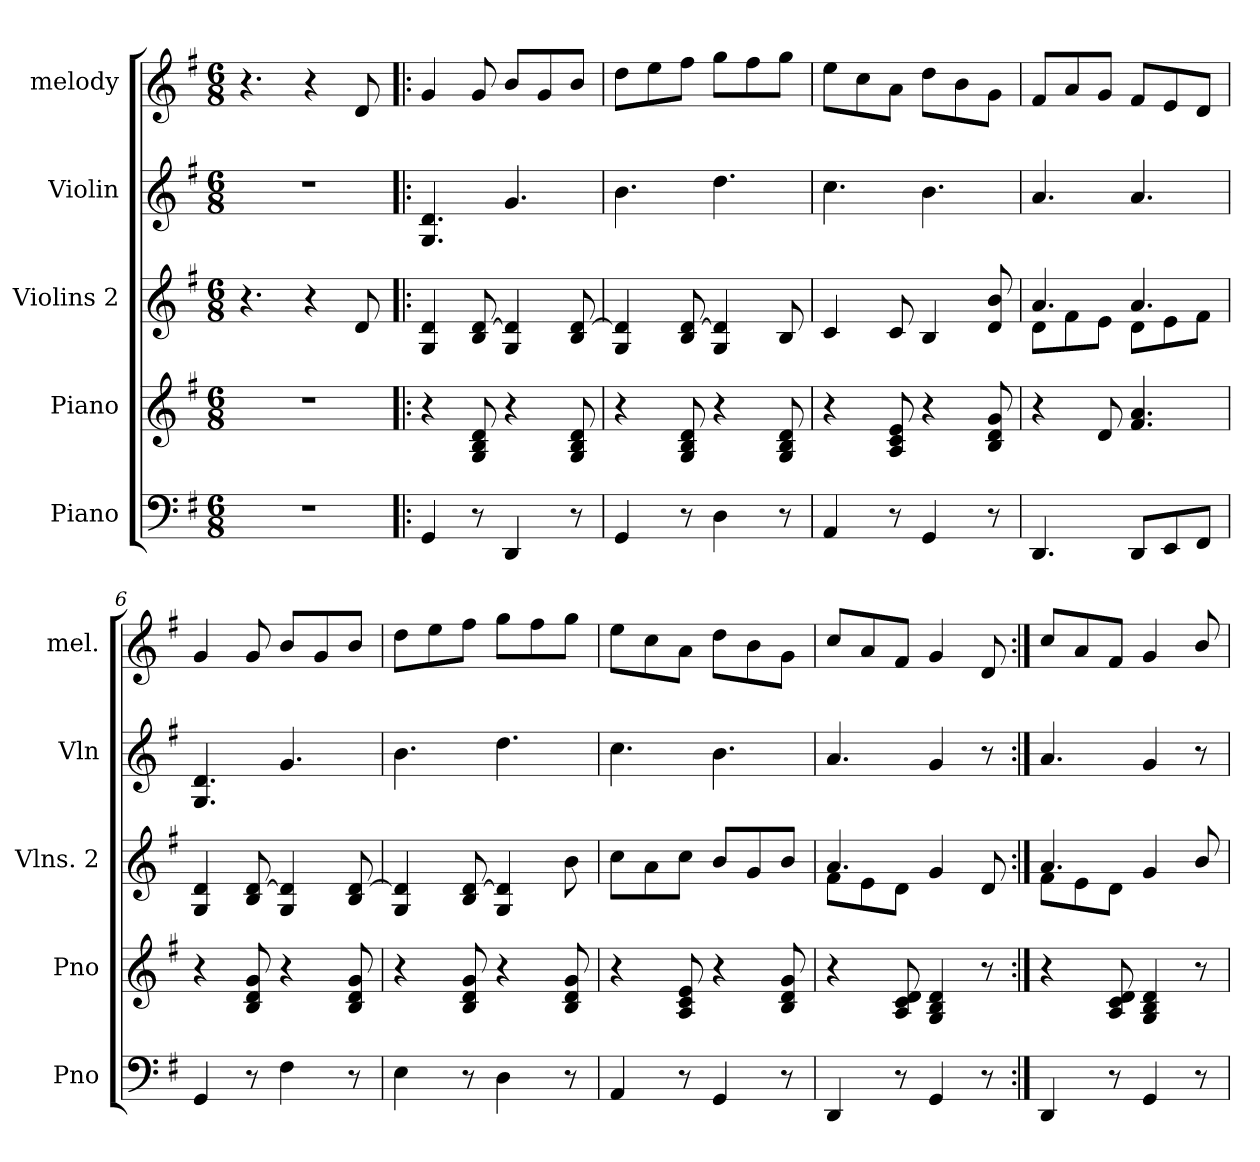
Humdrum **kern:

**kern	**kern	**kern	**kern	**kern
*part5	*part4	*part3	*part2	*part1
*staff5	*staff4	*staff3	*staff2	*staff1
*I"Piano	*I"Piano	*I"Violins 2	*I"Violin	*I"melody
*I'Pno	*I'Pno	*I'Vlns. 2	*I'Vln	*I'mel.
*clefF4	*clefG2	*clefG2	*clefG2	*clefG2
*k[f#]	*k[f#]	*k[f#]	*k[f#]	*k[f#]
*M6/8	*M6/8	*M6/8	*M6/8	*M6/8
=1	=1	=1	=1	=1
2.r	2.r	4.r	2.r	4.r
.	.	4r	.	4r
.	.	8d/	.	8d/
=2!|:	=2!|:	=2!|:	=2!|:	=2!|:
4GG/	4r	4G/ 4d/	4.G/ 4.d/	4g/
8r	8G/ 8B/ 8d/	8B/ [8d/	.	8g/
4DD/	4r	4G/ 4d/]	4.g/	8b/L
.	.	.	.	8g/
8r	8G/ 8B/ 8d/	8B/ [8d/	.	8b/J
=3	=3	=3	=3	=3
4GG/	4r	4G/ 4d/]	4.b\	8dd\L
.	.	.	.	8ee\
8r	8G/ 8B/ 8d/	8B/ [8d/	.	8ff#\J
4D\	4r	4G/ 4d/]	4.dd\	8gg\L
.	.	.	.	8ff#\
8r	8G/ 8B/ 8d/	8B/	.	8gg\J
=4	=4	=4	=4	=4
4AA/	4r	4c/	4.cc\	8ee\L
.	.	.	.	8cc\
8r	8A/ 8c/ 8e/	8c/	.	8a\J
4GG/	4r	4B/	4.b\	8dd\L
.	.	.	.	8b\
8r	8B/ 8d/ 8g/	8d/ 8b/	.	8g\J
=5	=5	=5	=5	=5
*	*	*^	*	*
4.DD/	4r	4.a/	8d\L	4.a/	8f#/L
.	.	.	8f#\	.	8a/
.	8d/	.	8e\J	.	8g/J
8DD/L	4.f#/ 4.a/	4.a/	8d\L	4.a/	8f#/L
8EE/	.	.	8e\	.	8e/
8FF#/J	.	.	8f#\J	.	8d/J
*	*	*v	*v	*	*
!!LO:LB:g=z
=6	=6	=6	=6	=6
4GG/	4r	4G/ 4d/	4.G/ 4.d/	4g/
8r	8B/ 8d/ 8g/	8B/ [8d/	.	8g/
4F#\	4r	4G/ 4d/]	4.g/	8b/L
.	.	.	.	8g/
8r	8B/ 8d/ 8g/	8B/ [8d/	.	8b/J
=7	=7	=7	=7	=7
4E\	4r	4G/ 4d/]	4.b\	8dd\L
.	.	.	.	8ee\
8r	8B/ 8d/ 8g/	8B/ [8d/	.	8ff#\J
4D\	4r	4G/ 4d/]	4.dd\	8gg\L
.	.	.	.	8ff#\
8r	8B/ 8d/ 8g/	8b\	.	8gg\J
=8	=8	=8	=8	=8
4AA/	4r	8cc\L	4.cc\	8ee\L
.	.	8a\	.	8cc\
8r	8A/ 8c/ 8e/	8cc\J	.	8a\J
4GG/	4r	8b/L	4.b\	8dd\L
.	.	8g/	.	8b\
8r	8B/ 8d/ 8g/	8b/J	.	8g\J
=9	=9	=9	=9	=9
*	*	*^	*	*
4DD/	4r	4.a/	8f#\L	4.a/	8cc/L
.	.	.	8e\	.	8a/
8r	8A/ 8c/ 8d/	.	8d\J	.	8f#/J
4GG/	4G/ 4B/ 4d/	4g/	4.ryy	4g/	4g/
8r	8r	8d/	.	8r	8d/
=10:|!	=10:|!	=10:|!	=10:|!	=10:|!	=10:|!
4DD/	4r	4.a/	8f#\L	4.a/	8cc/L
.	.	.	8e\	.	8a/
8r	8A/ 8c/ 8d/	.	8d\J	.	8f#/J
4GG/	4G/ 4B/ 4d/	4g/	4.ryy	4g/	4g/
8r	8r	8b/	.	8r	8b/
*	*	*v	*v	*	*
=	=	=	=	=
*-	*-	*-	*-	*-
